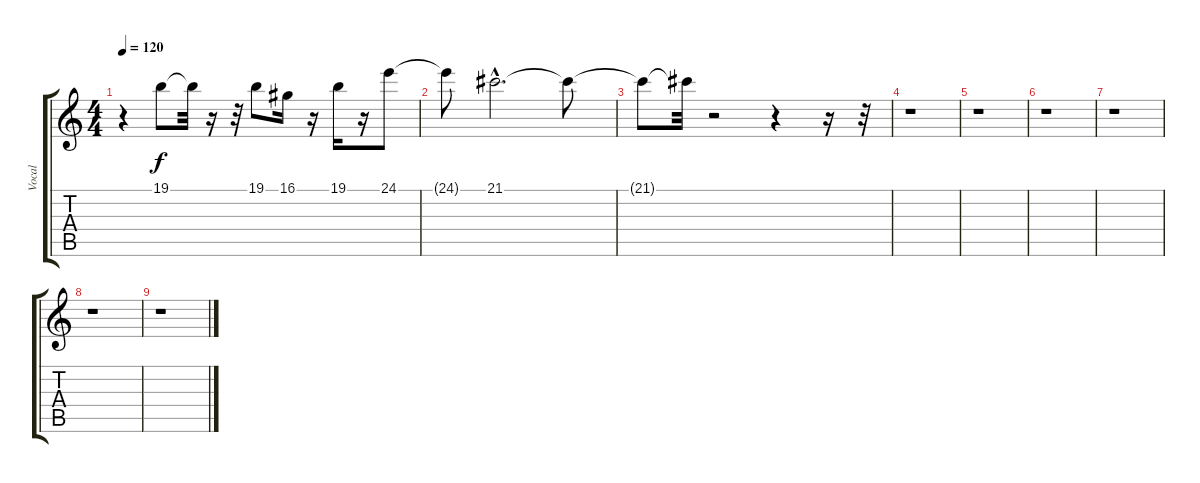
\track ("Vocal" "Vocal") {instrument clarinet}
\staff {score tabs}
\tuning (E4 B3 G3 D3 A2 E2) {hide}
\ts (4 4)
\tempo 120
\clef g2
\ks c
r.4{dy f} 19.1.8 19.1{t}.32 r.16 r.32 19.1.8 16.1.16 r.16 19.1.16 r.16 24.1.8 |
24.1{t}.8 21.1{hac}.2{d} 21.1{t}.8 |
21.1{t}.8 21.1{t}.32 r.2 r.4 r.16 r.32 |
r.1 |
r.1 |
r.1 |
r.1 |
r.1 |
r.1
